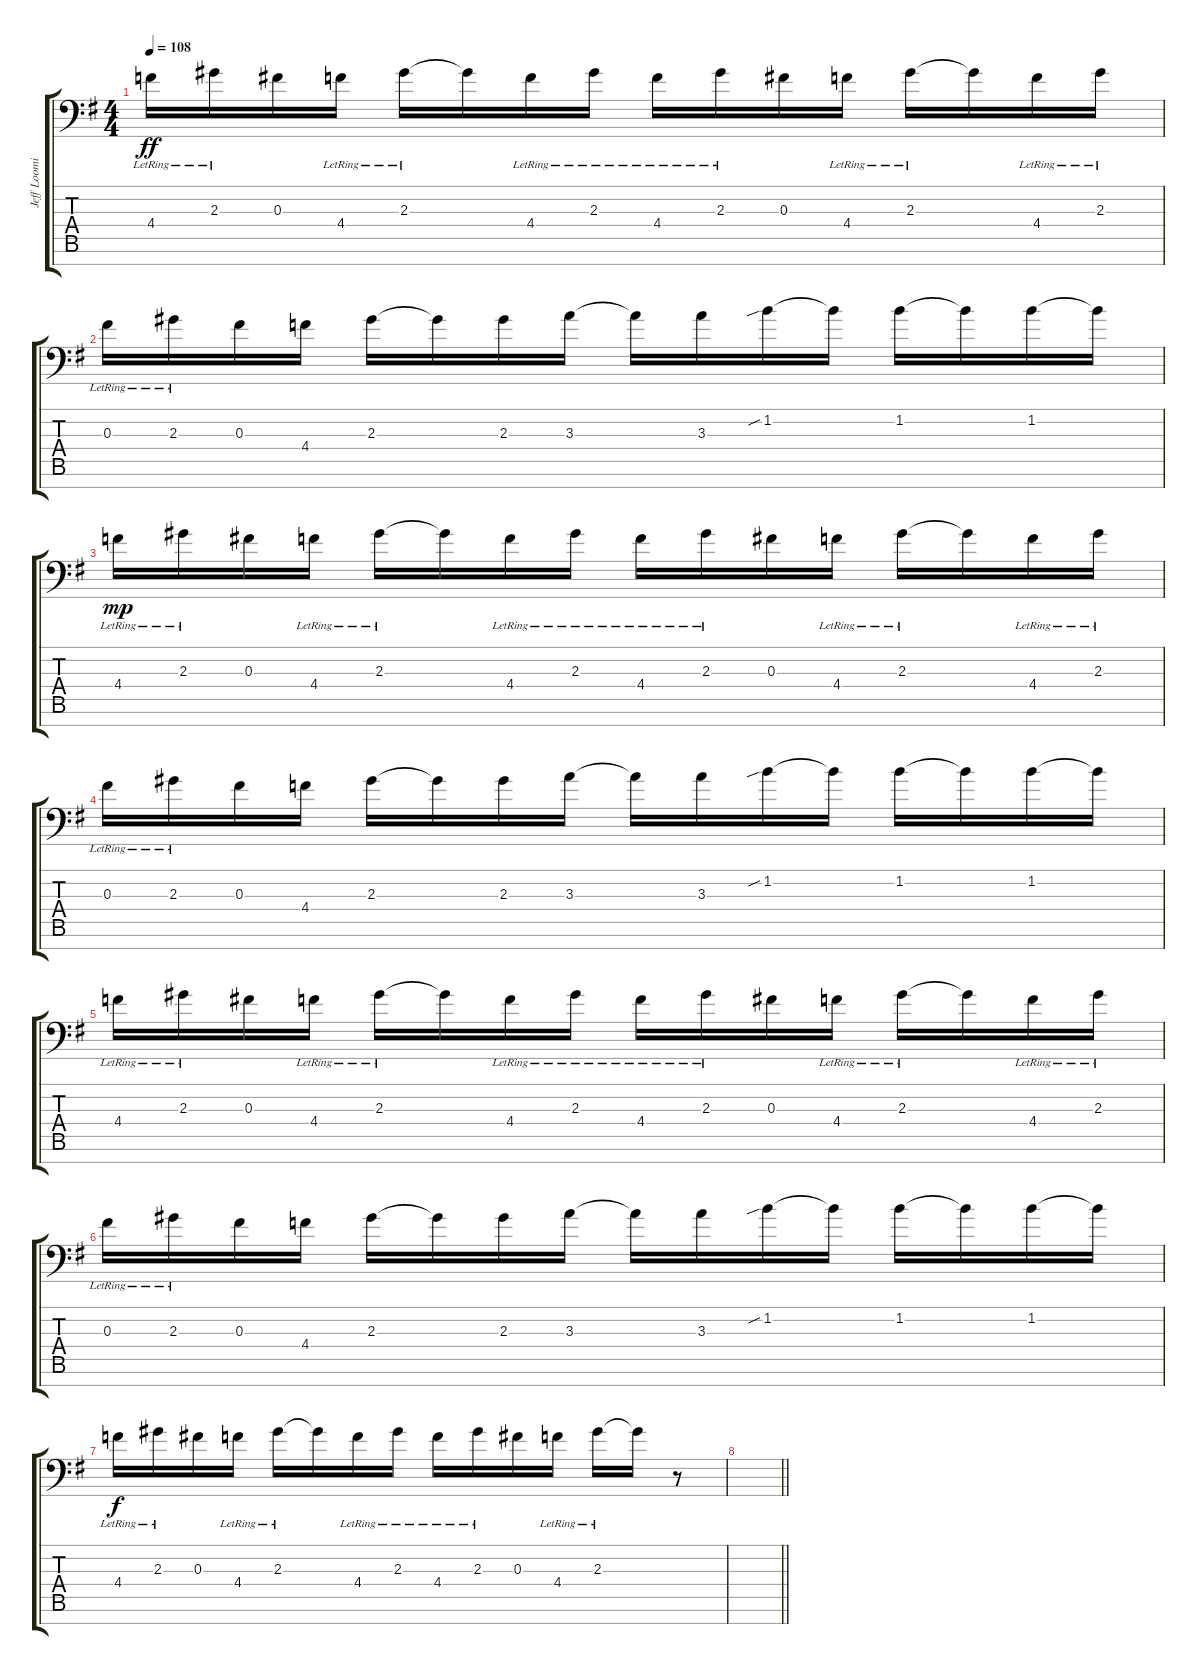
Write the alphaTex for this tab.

\track ("Jeff Loomis Clean" "Jeff Loomi") {instrument electricguitarclean}
\staff {score tabs}
\tuning (Eb4 Bb3 Gb3 Db3 Ab2 Eb2 Bb1) {hide}
\ts (4 4)
\tempo 108
\clef f4
\ks g
4.4{lr}.16{dy ff} 2.3{lr}.16 0.3.16 4.4{lr}.16 2.3{lr}.16 2.3{t}.16 4.4{lr}.16 2.3{lr}.16 4.4{lr}.16 2.3{lr}.16 0.3.16 4.4{lr}.16 2.3{lr}.16 2.3{t}.16 4.4{lr}.16 2.3{lr}.16 |
0.3{lr}.16 2.3{lr}.16 0.3.16 4.4.16 2.3.16 2.3{t}.16 2.3.16 3.3.16 3.3{t}.16 3.3.16 1.2{sib}.16 1.2{t}.16 1.2.16 1.2{t}.16 1.2.16 1.2{t}.16 |
4.4{lr}.16{dy mp} 2.3{lr}.16 0.3.16 4.4{lr}.16 2.3{lr}.16 2.3{t}.16 4.4{lr}.16 2.3{lr}.16 4.4{lr}.16 2.3{lr}.16 0.3.16 4.4{lr}.16 2.3{lr}.16 2.3{t}.16 4.4{lr}.16 2.3{lr}.16 |
0.3{lr}.16 2.3{lr}.16 0.3.16 4.4.16 2.3.16 2.3{t}.16 2.3.16 3.3.16 3.3{t}.16 3.3.16 1.2{sib}.16 1.2{t}.16 1.2.16 1.2{t}.16 1.2.16 1.2{t}.16 |
4.4{lr}.16 2.3{lr}.16 0.3.16 4.4{lr}.16 2.3{lr}.16 2.3{t}.16 4.4{lr}.16 2.3{lr}.16 4.4{lr}.16 2.3{lr}.16 0.3.16 4.4{lr}.16 2.3{lr}.16 2.3{t}.16 4.4{lr}.16 2.3{lr}.16 |
0.3{lr}.16 2.3{lr}.16 0.3.16 4.4.16 2.3.16 2.3{t}.16 2.3.16 3.3.16 3.3{t}.16 3.3.16 1.2{sib}.16 1.2{t}.16 1.2.16 1.2{t}.16 1.2.16 1.2{t}.16 |
4.4{lr}.16{dy f} 2.3{lr}.16 0.3.16 4.4{lr}.16 2.3{lr}.16 2.3{t}.16 4.4{lr}.16 2.3{lr}.16 4.4{lr}.16 2.3{lr}.16 0.3.16 4.4{lr}.16 2.3{lr}.16 2.3{t}.16 r.8 |
\barLineRight lightlight
